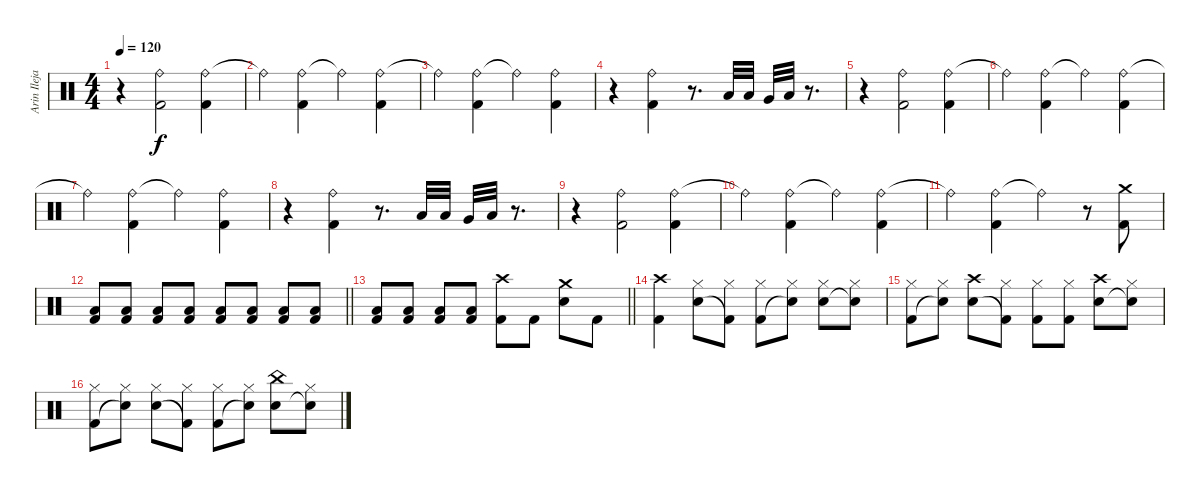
\track ("Arin Ilejay" "Arin Ileja") {instrument percussion}
\staff {score}
\articulation defaults
\ts (4 4)
\tempo 120
\clef neutral
\ks c
r.4{dy f} ("Ride (bell)" "Kick (hit) 2").2 ("Ride (bell)" "Kick (hit) 2").4 |
"Ride (bell)"{t}.4 ("Ride (bell)" "Kick (hit) 2").4 "Ride (bell)"{t}.4 ("Ride (bell)" "Kick (hit) 2").4 |
"Ride (bell)"{t}.4 ("Ride (bell)" "Kick (hit) 2").4 "Ride (bell)"{t}.4 ("Ride (bell)" "Kick (hit) 2").4 |
r.4 ("Ride (bell)" "Kick (hit) 2").4 r.8{d} "Low Tom (hit)".32 "Low Tom (hit)".32 "Very Low Tom (hit)".32 "Low Tom (hit)".32 r.8{d} |
r.4 ("Ride (bell)" "Kick (hit) 2").2 ("Ride (bell)" "Kick (hit) 2").4 |
"Ride (bell)"{t}.4 ("Ride (bell)" "Kick (hit) 2").4 "Ride (bell)"{t}.4 ("Ride (bell)" "Kick (hit) 2").4 |
"Ride (bell)"{t}.4 ("Ride (bell)" "Kick (hit) 2").4 "Ride (bell)"{t}.4 ("Ride (bell)" "Kick (hit) 2").4 |
r.4 ("Ride (bell)" "Kick (hit) 2").4 r.8{d} "Low Tom (hit)".32 "Low Tom (hit)".32 "Very Low Tom (hit)".32 "Low Tom (hit)".32 r.8{d} |
r.4 ("Ride (bell)" "Kick (hit) 2").2 ("Ride (bell)" "Kick (hit) 2").4 |
"Ride (bell)"{t}.4 ("Ride (bell)" "Kick (hit) 2").4 "Ride (bell)"{t}.4 ("Ride (bell)" "Kick (hit) 2").4 |
"Ride (bell)"{t}.4 ("Ride (bell)" "Kick (hit) 2").4 "Ride (bell)"{t}.4 r.8 ("Crash medium (hit)" "Kick (hit) 2").8 |
\barLineRight lightlight
("Low Floor Tom (hit)" "Kick (hit) 2").8 ("Low Floor Tom (hit)" "Kick (hit) 2").8 ("Low Floor Tom (hit)" "Kick (hit) 2").8 ("Low Floor Tom (hit)" "Kick (hit) 2").8 ("Low Floor Tom (hit)" "Kick (hit) 2").8 ("Low Floor Tom (hit)" "Kick (hit) 2").8 ("Low Floor Tom (hit)" "Kick (hit) 2").8 ("Low Floor Tom (hit)" "Kick (hit) 2").8 |
\barLineRight lightlight
("Low Floor Tom (hit)" "Kick (hit) 2").8 ("Low Floor Tom (hit)" "Kick (hit) 2").8 ("Low Floor Tom (hit)" "Kick (hit) 2").8 ("Low Floor Tom (hit)" "Kick (hit) 2").8 ("Crash high (hit)" "Kick (hit) 2").8 "Kick (hit) 2".8 ("Crash medium (hit)" "Snare (hit) 2").8 "Kick (hit) 2".8 |
("Crash high (hit)" "Kick (hit) 2").4 ("Hi-Hat (closed)" "Snare (hit) 2").8 ("Hi-Hat (closed)" "Kick (hit) 2"{t}).8 ("Hi-Hat (closed)" "Kick (hit) 2").8 ("Hi-Hat (closed)" "Snare (hit)"{t}).8 ("Hi-Hat (closed)" "Snare (hit) 2").8 ("Hi-Hat (closed)" "Snare (hit)"{t}).8 |
("Hi-Hat (closed)" "Kick (hit) 2").8 ("Hi-Hat (closed)" "Snare (hit)"{t}).8 ("Crash high (hit)" "Snare (hit) 2").8 ("Hi-Hat (closed)" "Kick (hit) 2"{t}).8 ("Hi-Hat (closed)" "Kick (hit) 2").8 ("Hi-Hat (closed)" "Kick (hit) 2").8 ("Crash high (hit)" "Snare (hit) 2").8 ("Hi-Hat (closed)" "Snare (hit)"{t}).8 |
("Hi-Hat (closed)" "Kick (hit) 2").8 ("Hi-Hat (closed)" "Snare (hit)"{t}).8 ("Hi-Hat (closed)" "Snare (hit) 2").8 ("Hi-Hat (closed)" "Kick (hit) 2"{t}).8 ("Hi-Hat (closed)" "Kick (hit) 2").8 ("Hi-Hat (closed)" "Snare (hit)"{t}).8 ("China (hit)" "Snare (hit) 2").8 ("Hi-Hat (closed)" "Snare (hit)"{t}).8
